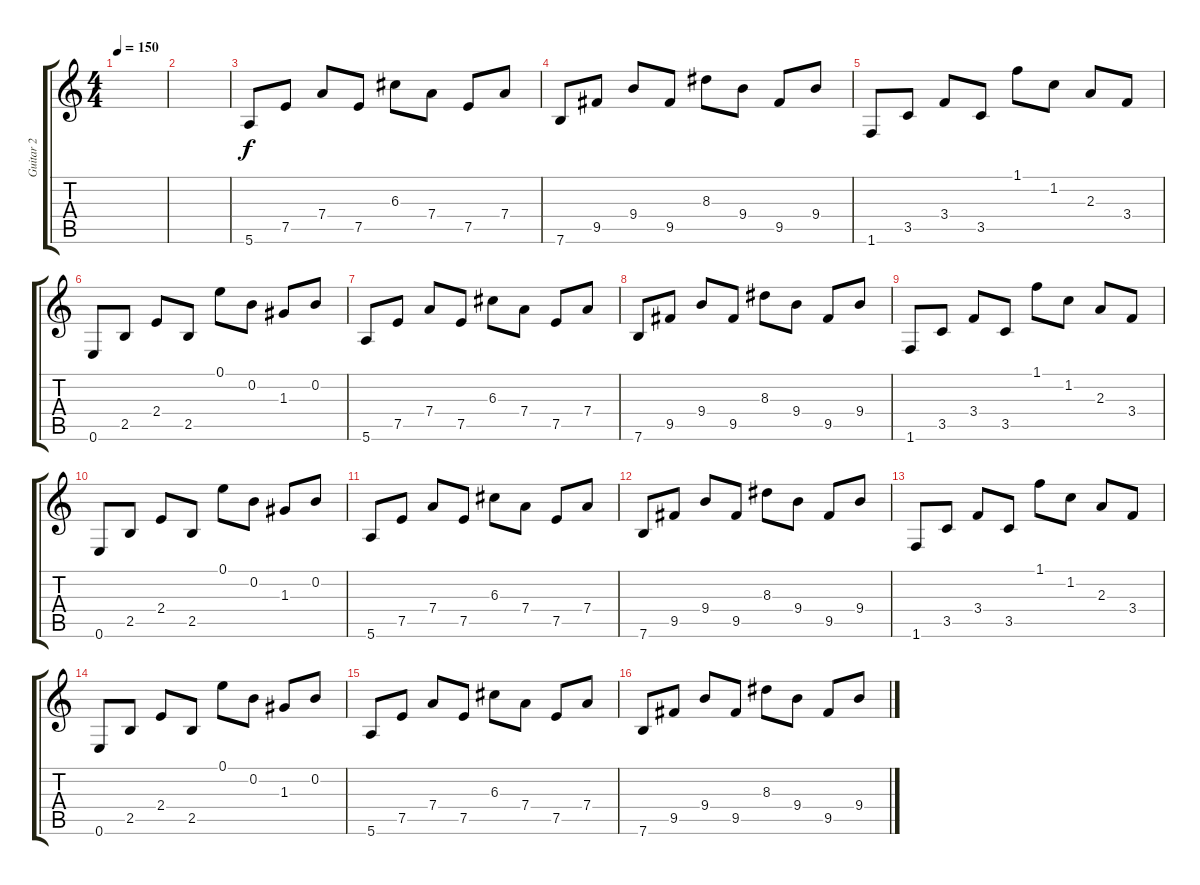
\track ("Guitar 2" "Guitar 2") {instrument acousticguitarsteel}
\staff {score tabs}
\tuning (E4 B3 G3 D3 A2 E2) {hide}
\ts (4 4)
\tempo 150
\clef g2
\ks c
|
|
5.6.8{dy f} 7.5.8 7.4.8 7.5.8 6.3.8 7.4.8 7.5.8 7.4.8 |
7.6.8 9.5.8 9.4.8 9.5.8 8.3.8 9.4.8 9.5.8 9.4.8 |
1.6.8 3.5.8 3.4.8 3.5.8 1.1.8 1.2.8 2.3.8 3.4.8 |
0.6.8 2.5.8 2.4.8 2.5.8 0.1.8 0.2.8 1.3.8 0.2.8 |
5.6.8 7.5.8 7.4.8 7.5.8 6.3.8 7.4.8 7.5.8 7.4.8 |
7.6.8 9.5.8 9.4.8 9.5.8 8.3.8 9.4.8 9.5.8 9.4.8 |
1.6.8 3.5.8 3.4.8 3.5.8 1.1.8 1.2.8 2.3.8 3.4.8 |
0.6.8 2.5.8 2.4.8 2.5.8 0.1.8 0.2.8 1.3.8 0.2.8 |
5.6.8 7.5.8 7.4.8 7.5.8 6.3.8 7.4.8 7.5.8 7.4.8 |
7.6.8 9.5.8 9.4.8 9.5.8 8.3.8 9.4.8 9.5.8 9.4.8 |
1.6.8 3.5.8 3.4.8 3.5.8 1.1.8 1.2.8 2.3.8 3.4.8 |
0.6.8 2.5.8 2.4.8 2.5.8 0.1.8 0.2.8 1.3.8 0.2.8 |
5.6.8 7.5.8 7.4.8 7.5.8 6.3.8 7.4.8 7.5.8 7.4.8 |
7.6.8 9.5.8 9.4.8 9.5.8 8.3.8 9.4.8 9.5.8 9.4.8
